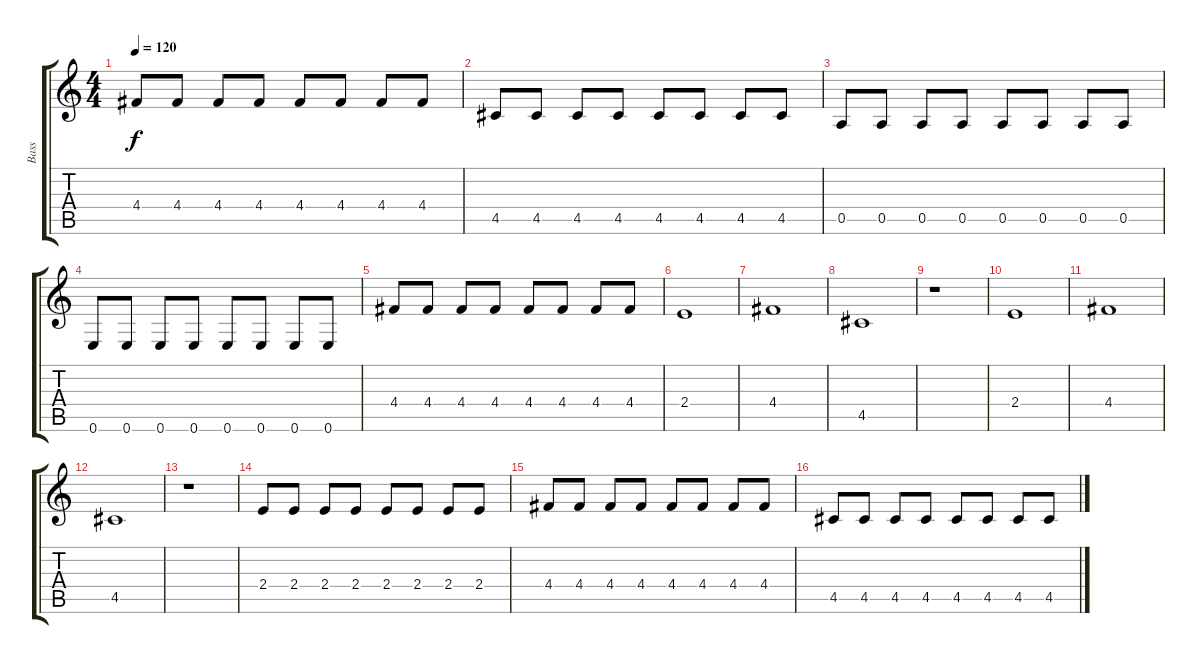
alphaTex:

\track ("Bass" "Bass") {instrument electricbassfinger}
\staff {score tabs}
\tuning (E4 B3 G3 D3 A2 E2) {hide}
\ts (4 4)
\tempo 120
\clef g2
\ks c
4.4.8{dy f} 4.4.8 4.4.8 4.4.8 4.4.8 4.4.8 4.4.8 4.4.8 |
4.5.8 4.5.8 4.5.8 4.5.8 4.5.8 4.5.8 4.5.8 4.5.8 |
0.5.8 0.5.8 0.5.8 0.5.8 0.5.8 0.5.8 0.5.8 0.5.8 |
0.6.8 0.6.8 0.6.8 0.6.8 0.6.8 0.6.8 0.6.8 0.6.8 |
4.4.8 4.4.8 4.4.8 4.4.8 4.4.8 4.4.8 4.4.8 4.4.8 |
2.4.1 |
4.4.1 |
4.5.1 |
r.1 |
2.4.1 |
4.4.1 |
4.5.1 |
r.1 |
2.4.8 2.4.8 2.4.8 2.4.8 2.4.8 2.4.8 2.4.8 2.4.8 |
4.4.8 4.4.8 4.4.8 4.4.8 4.4.8 4.4.8 4.4.8 4.4.8 |
4.5.8 4.5.8 4.5.8 4.5.8 4.5.8 4.5.8 4.5.8 4.5.8
